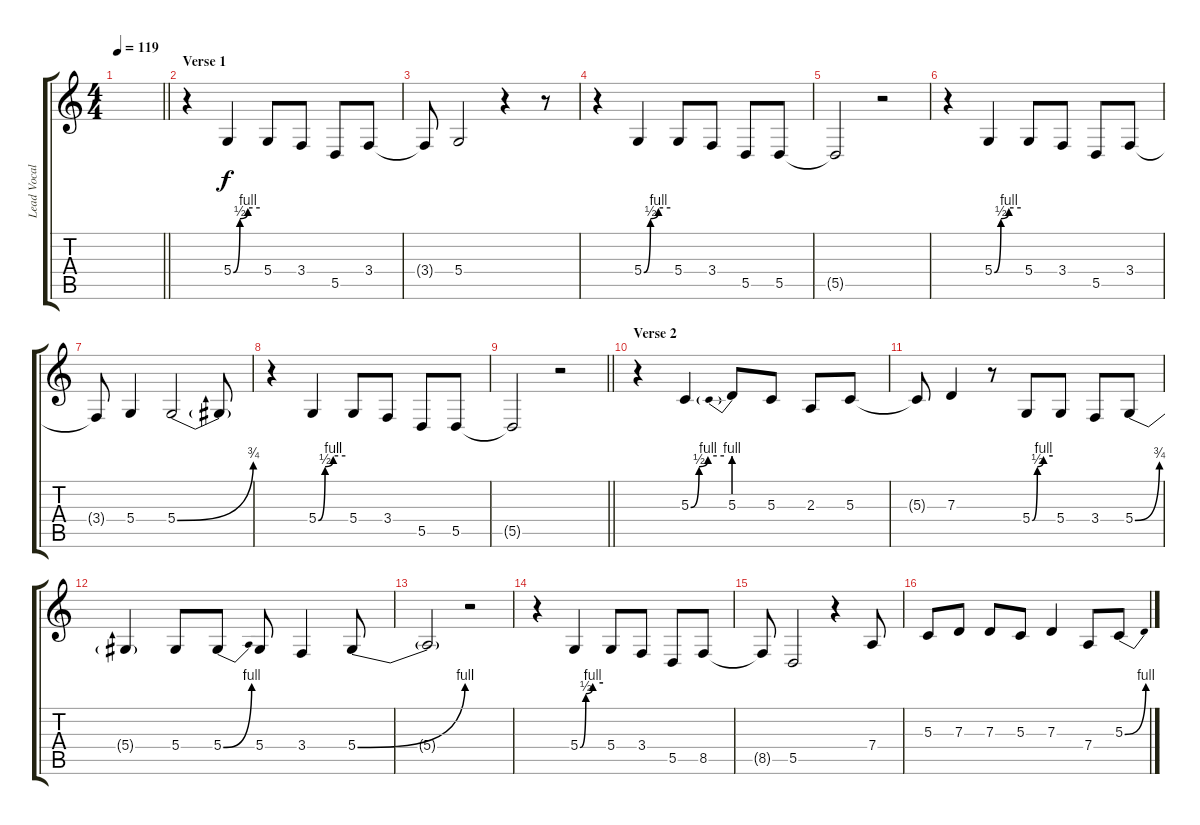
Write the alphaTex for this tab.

\track ("Lead Vocals" "Lead Vocal") {instrument clarinet}
\staff {score tabs}
\tuning (E4 B3 G3 D3 A2 E2) {hide}
\ts (4 4)
\tempo 119
\clef g2
\barLineRight lightlight
\ks c
|
\section ("" "Verse 1")
r.4 5.4{be (custom 0 0 15 2 33 4 60 4)}.4 5.4.8 3.4.8 5.5.8 3.4.8 |
3.4{t}.8 5.4.2 r.4 r.8 |
r.4 5.4{be (custom 0 0 15 2 33 4 60 4)}.4 5.4.8 3.4.8 5.5.8 5.5.8 |
5.5{t}.2 r.2 |
r.4 5.4{be (custom 0 0 15 2 33 4 60 4)}.4 5.4.8 3.4.8 5.5.8 3.4.8 |
3.4{t}.8 5.4.4 5.4{be (bend 0 0 60 3)}.2 5.4{t}.8 |
r.4 5.4{be (custom 0 0 15 2 33 4 60 4)}.4 5.4.8 3.4.8 5.5.8 5.5.8 |
\barLineRight lightlight
5.5{t}.2 r.2 |
\section ("" "Verse 2")
r.4 5.3{be (custom 0 0 15 2 31 4 60 4)}.4 5.3{be (prebend 0 4 60 4)}.8 5.3.8 2.3.8 5.3.8 |
5.3{t}.8 7.3.4 r.8 5.4{be (custom 0 0 15 2 33 4 60 4)}.8 5.4.8 3.4.8 5.4{be (bend 0 0 60 3)}.8 |
5.4{t}.4 5.4.8 5.4{be (bend 0 0 60 4)}.8 5.4.8 3.4.4 5.4{be (bend 0 0 60 4)}.8 |
5.4{t}.2 r.2 |
r.4 5.4{be (custom 0 0 15 2 33 4 60 4)}.4 5.4.8 3.4.8 5.5.8 8.5.8 |
8.5{t}.8 5.5.2 r.4 7.4.8 |
5.3.8 7.3.8 7.3.8 5.3.8 7.3.4 7.4.8 5.3{be (bend 0 0 60 4)}.8
